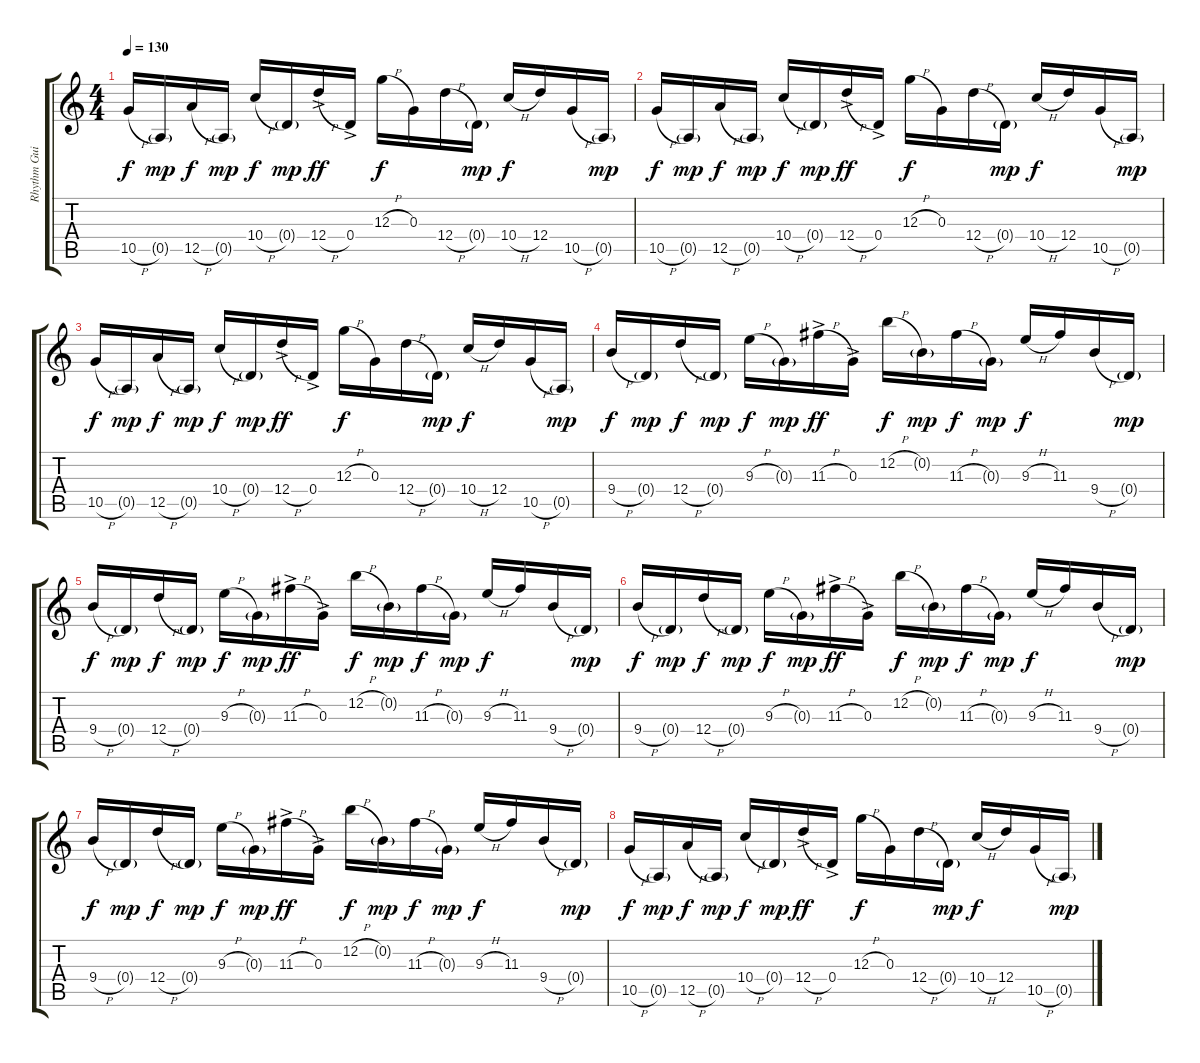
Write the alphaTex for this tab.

\track ("Rhythm Guitar 2" "Rhythm Gui") {instrument overdrivenguitar}
\staff {score tabs}
\tuning (E4 B3 G3 D3 A2 E2) {hide}
\ts (4 4)
\tempo 130
\clef g2
\ks c
10.5{h}.16{dy f} 0.5{g}.16{dy mp} 12.5{h}.16{dy f} 0.5{g}.16{dy mp} 10.4{h}.16{dy f} 0.4{g}.16{dy mp} 12.4{h ac}.16{dy ff} 0.4{ac}.16 12.3{h}.16{dy f} 0.3.16 12.4{h}.16 0.4{g}.16{dy mp} 10.4{h}.16{dy f} 12.4.16 10.5{h}.16 0.5{g}.16{dy mp} |
10.5{h}.16{dy f} 0.5{g}.16{dy mp} 12.5{h}.16{dy f} 0.5{g}.16{dy mp} 10.4{h}.16{dy f} 0.4{g}.16{dy mp} 12.4{h ac}.16{dy ff} 0.4{ac}.16 12.3{h}.16{dy f} 0.3.16 12.4{h}.16 0.4{g}.16{dy mp} 10.4{h}.16{dy f} 12.4.16 10.5{h}.16 0.5{g}.16{dy mp} |
10.5{h}.16{dy f} 0.5{g}.16{dy mp} 12.5{h}.16{dy f} 0.5{g}.16{dy mp} 10.4{h}.16{dy f} 0.4{g}.16{dy mp} 12.4{h ac}.16{dy ff} 0.4{ac}.16 12.3{h}.16{dy f} 0.3.16 12.4{h}.16 0.4{g}.16{dy mp} 10.4{h}.16{dy f} 12.4.16 10.5{h}.16 0.5{g}.16{dy mp} |
9.4{h}.16{dy f} 0.4{g}.16{dy mp} 12.4{h}.16{dy f} 0.4{g}.16{dy mp} 9.3{h}.16{dy f} 0.3{g}.16{dy mp} 11.3{h ac}.16{dy ff} 0.3{ac}.16 12.2{h}.16{dy f} 0.2{g}.16{dy mp} 11.3{h}.16{dy f} 0.3{g}.16{dy mp} 9.3{h}.16{dy f} 11.3.16 9.4{h}.16 0.4{g}.16{dy mp} |
9.4{h}.16{dy f} 0.4{g}.16{dy mp} 12.4{h}.16{dy f} 0.4{g}.16{dy mp} 9.3{h}.16{dy f} 0.3{g}.16{dy mp} 11.3{h ac}.16{dy ff} 0.3{ac}.16 12.2{h}.16{dy f} 0.2{g}.16{dy mp} 11.3{h}.16{dy f} 0.3{g}.16{dy mp} 9.3{h}.16{dy f} 11.3.16 9.4{h}.16 0.4{g}.16{dy mp} |
9.4{h}.16{dy f} 0.4{g}.16{dy mp} 12.4{h}.16{dy f} 0.4{g}.16{dy mp} 9.3{h}.16{dy f} 0.3{g}.16{dy mp} 11.3{h ac}.16{dy ff} 0.3{ac}.16 12.2{h}.16{dy f} 0.2{g}.16{dy mp} 11.3{h}.16{dy f} 0.3{g}.16{dy mp} 9.3{h}.16{dy f} 11.3.16 9.4{h}.16 0.4{g}.16{dy mp} |
9.4{h}.16{dy f} 0.4{g}.16{dy mp} 12.4{h}.16{dy f} 0.4{g}.16{dy mp} 9.3{h}.16{dy f} 0.3{g}.16{dy mp} 11.3{h ac}.16{dy ff} 0.3{ac}.16 12.2{h}.16{dy f} 0.2{g}.16{dy mp} 11.3{h}.16{dy f} 0.3{g}.16{dy mp} 9.3{h}.16{dy f} 11.3.16 9.4{h}.16 0.4{g}.16{dy mp} |
10.5{h}.16{dy f} 0.5{g}.16{dy mp} 12.5{h}.16{dy f} 0.5{g}.16{dy mp} 10.4{h}.16{dy f} 0.4{g}.16{dy mp} 12.4{h ac}.16{dy ff} 0.4{ac}.16 12.3{h}.16{dy f} 0.3.16 12.4{h}.16 0.4{g}.16{dy mp} 10.4{h}.16{dy f} 12.4.16 10.5{h}.16 0.5{g}.16{dy mp}
